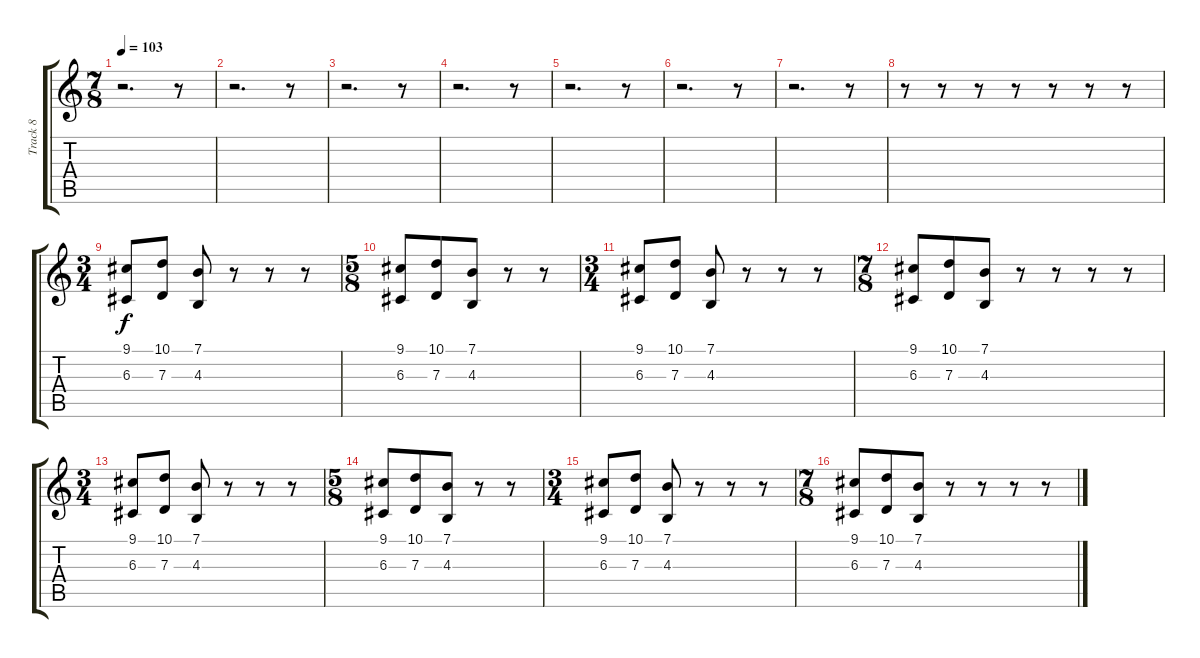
\track ("Track 8" "Track 8") {instrument lead6voice}
\staff {score tabs}
\tuning (E4 B3 G3 D3 A2 E2) {hide}
\ts (7 8)
\tempo 103
\clef g2
\ks c
r.2{d dy f} r.8 |
r.2{d} r.8 |
r.2{d} r.8 |
r.2{d} r.8 |
r.2{d} r.8 |
r.2{d} r.8 |
r.2{d} r.8 |
r.8 r.8 r.8 r.8 r.8 r.8 r.8 |
\ts (3 4)
(9.1 6.3).8 (10.1 7.3).8 (7.1 4.3).8 r.8 r.8 r.8 |
\ts (5 8)
(9.1 6.3).8 (10.1 7.3).8 (7.1 4.3).8 r.8 r.8 |
\ts (3 4)
(9.1 6.3).8 (10.1 7.3).8 (7.1 4.3).8 r.8 r.8 r.8 |
\ts (7 8)
(9.1 6.3).8 (10.1 7.3).8 (7.1 4.3).8 r.8 r.8 r.8 r.8 |
\ts (3 4)
(9.1 6.3).8 (10.1 7.3).8 (7.1 4.3).8 r.8 r.8 r.8 |
\ts (5 8)
(9.1 6.3).8 (10.1 7.3).8 (7.1 4.3).8 r.8 r.8 |
\ts (3 4)
(9.1 6.3).8 (10.1 7.3).8 (7.1 4.3).8 r.8 r.8 r.8 |
\ts (7 8)
(9.1 6.3).8 (10.1 7.3).8 (7.1 4.3).8 r.8 r.8 r.8 r.8
